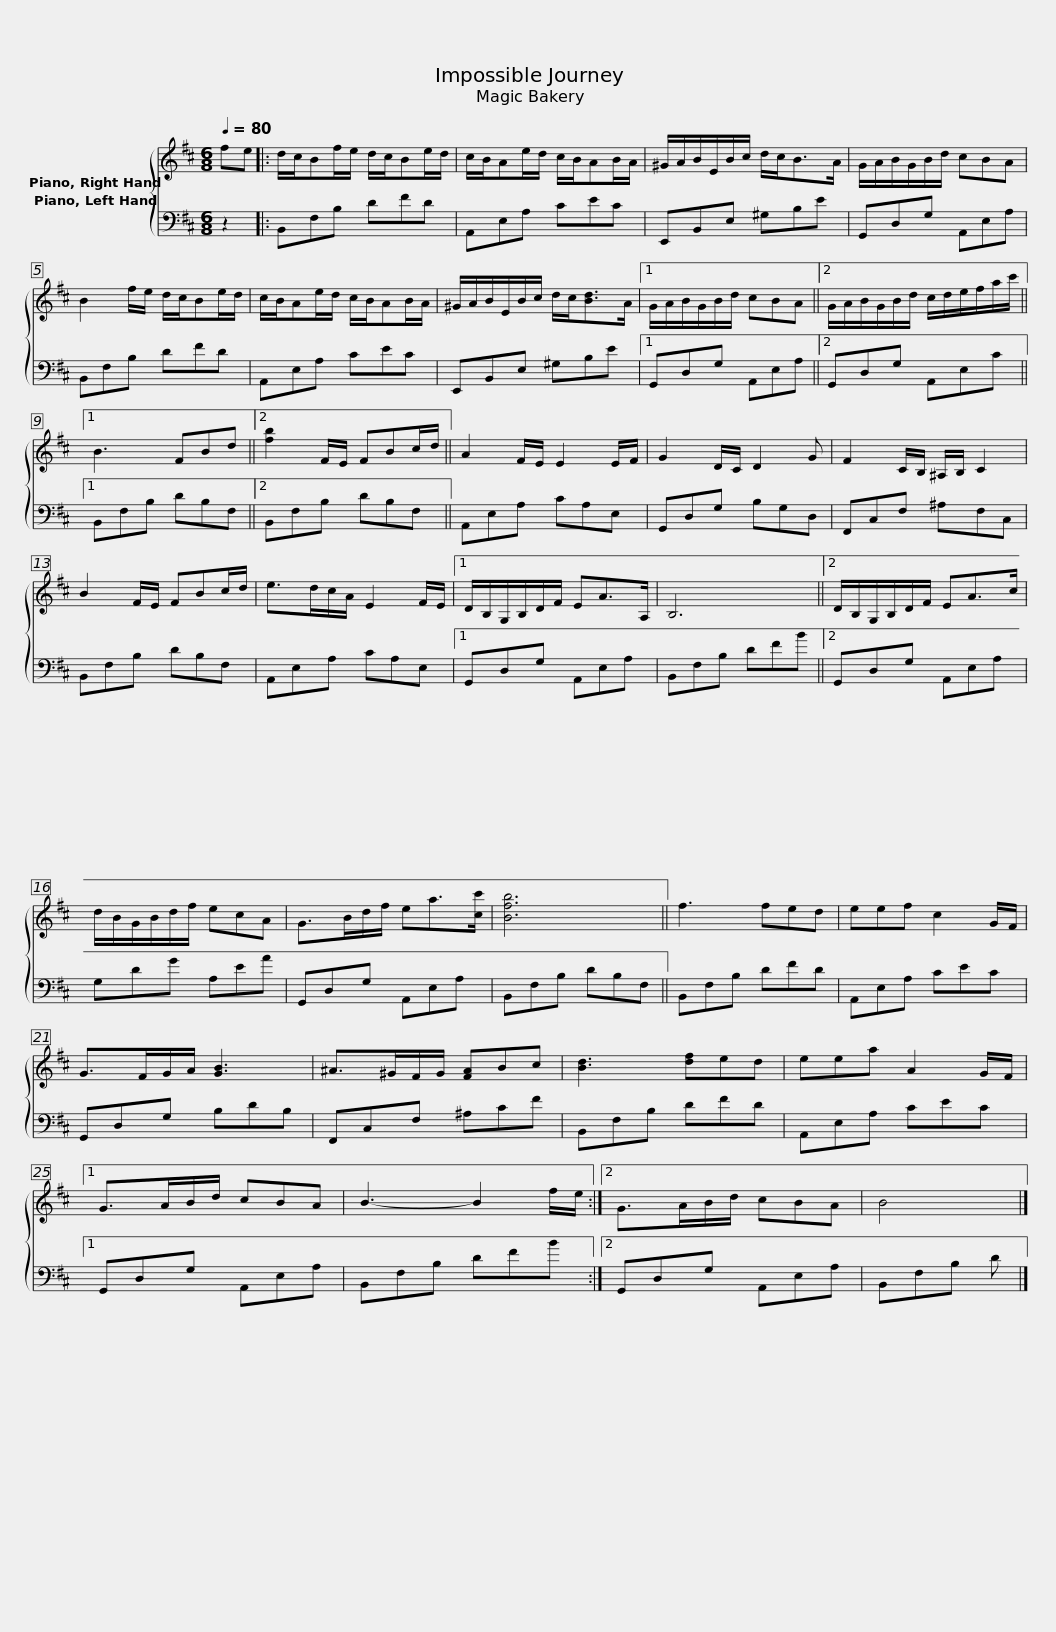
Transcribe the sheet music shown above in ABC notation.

X:1
%%score { 1 2 }
L:1/8
Q:1/4=80
M:6/8
I:linebreak $
K:D
V:1 treble
V:2 bass
V:1
 fe |: d/c/Bf/e/ d/c/Be/d/ | c/B/Ae/d/ c/B/AB/A/ | ^G/A/B/E/B/c/ d/c<BA/ | G/A/B/G/B/d/ cBA |$ %5
 B2 f/e/ d/c/Be/d/ | c/B/Ae/d/ c/B/AB/A/ | ^G/A/B/E/B/c/ d/c<[Bd]A/ |1 G/A/B/G/B/d/ cBA ||2 G/A/B/G/B/d/ c/d/e/f/a/c'/ ||1$ %10
 B3 FBd ||2 [fb]2 F/E/ FBc/d/ || A2 F/E/ E2 E/F/ | G2 D/C/ D2 G | F2 C/B,/ ^A,/B,/ C2 | %15
 B2 F/E/ FBc/d/ |$ e>dc/A/ E2 F/E/ |1 D/B,/G,/B,/D/F/ EA>A, | B,6 ||2 D/B,/G,/B,/D/F/ EA>c | %20
 d/B/G/B/d/f/ ecA |$ G>Bd/f/ ea>[cc'] | [Bfb]6 || f3 fed | eef c2 G/F/ | %25
 G>FG/A/ [GB]3 | ^A>^GF/G/ [FA]Bc |$ [Bd]3 [df]ed | eea A2 G/F/ |1 G>AB/d/ cBA | %30
 B3- B2 f/e/ :|2 G>AB/d/ cBA | B4 |] %33
V:2
 z2 |: B,,F,B, DFD | A,,E,A, CEC | E,,B,,E, ^G,B,E | G,,D,G, A,,E,A, |$ %5
 B,,F,B, DFD | A,,E,A, CEC | E,,B,,E, ^G,B,E |1 G,,D,G, A,,E,A, ||2 G,,D,G, A,,E,C ||1$ %10
 B,,F,B, DB,F, ||2 B,,F,B, DB,F, || A,,E,A, CA,E, | G,,D,G, B,G,D, | F,,C,F, ^A,F,C, | %15
 B,,F,B, DB,F, |$ A,,E,A, CA,E, |1 G,,D,G, A,,E,A, | B,,F,B, DFB ||2 G,,D,G, A,,E,A, | %20
 G,DG A,EA |$ G,,D,G, A,,E,A, | B,,F,B, DB,F, || B,,F,B, DFD | A,,E,A, CEC | %25
 G,,D,G, B,DB, | F,,C,F, ^A,CF |$ B,,F,B, DFD | A,,E,A, CEC |1 G,,D,G, A,,E,A, | %30
 B,,F,B, DFB :|2 G,,D,G, A,,E,A, | B,,F,B, D |] %33
